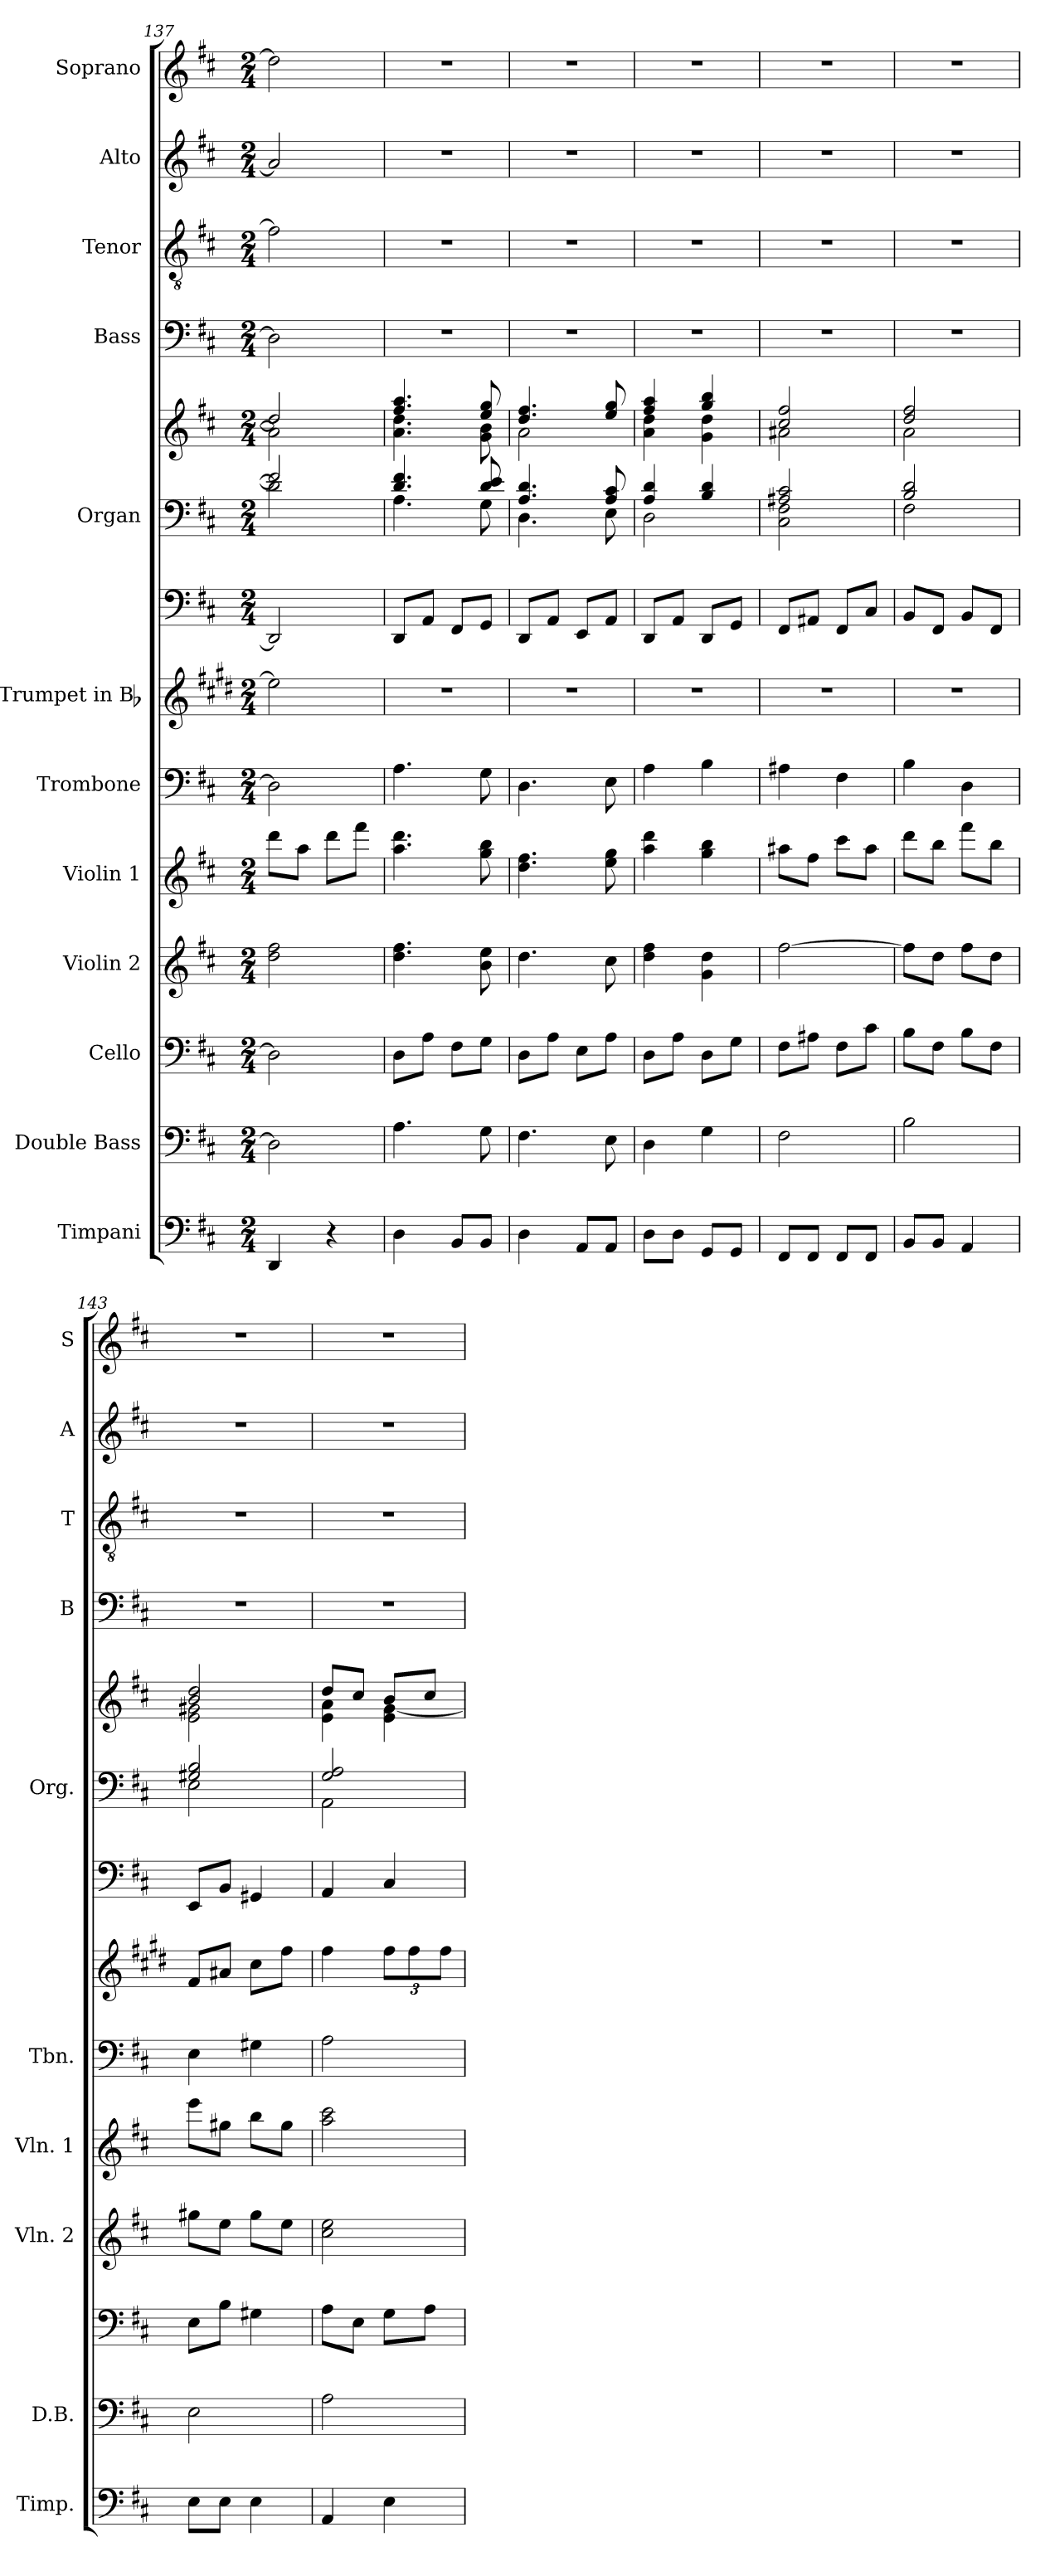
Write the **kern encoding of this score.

**kern	**kern	**kern	**kern	**kern	**kern	**kern	**kern	**kern	**kern	**kern	**text	**kern	**text	**kern	**text	**kern	**text
*part13	*part12	*part11	*part10	*part9	*part8	*part7	*part6	*part5	*part5	*part4	*part4	*part3	*part3	*part2	*part2	*part1	*part1
*staff14	*staff13	*staff12	*staff11	*staff10	*staff9	*staff8	*staff7	*staff6	*staff5	*staff4	*staff4	*staff3	*staff3	*staff2	*staff2	*staff1	*staff1
*I"Timpani	*I"Double Bass	*I"Cello	*I"Violin 2	*I"Violin 1	*I"Trombone	*I"Trumpet in Bb	*	*I"Organ	*	*I"Bass	*	*I"Tenor	*	*I"Alto	*	*I"Soprano	*
*I'Timp.	*I'D.B.	*	*I'Vln. 2	*I'Vln. 1	*I'Tbn.	*	*	*I'Org.	*	*I'B	*	*I'T	*	*I'A	*	*I'S	*
*clefF4	*clefF4	*clefF4	*clefG2	*clefG2	*clefF4	*clefG2	*clefF4	*clefF4	*clefG2	*clefF4	*	*clefGv2	*	*clefG2	*	*clefG2	*
*	*ITrd7c12	*	*	*	*	*ITrd1c2	*	*	*	*	*	*	*	*	*	*	*
*k[f#c#]	*k[f#c#]	*k[f#c#]	*k[f#c#]	*k[f#c#]	*k[f#c#]	*k[f#c#]	*k[f#c#]	*k[f#c#]	*k[f#c#]	*k[f#c#]	*	*k[f#c#]	*	*k[f#c#]	*	*k[f#c#]	*
*D:	*D:	*D:	*D:	*D:	*D:	*D:	*D:	*D:	*D:	*D:	*	*D:	*	*D:	*	*D:	*
*M2/4	*M2/4	*M2/4	*M2/4	*M2/4	*M2/4	*M2/4	*M2/4	*M2/4	*M2/4	*M2/4	*	*M2/4	*	*M2/4	*	*M2/4	*
=137	=137	=137	=137	=137	=137	=137	=137	=137	=137	=137	=137	=137	=137	=137	=137	=137	=137
*	*	*	*	*	*	*	*	*^	*^	*	*	*	*	*	*	*	*
4DD/	2DD\]	2D\]	2dd\ 2ff#\	8ddd\L	2D\]	2dd\]	2DD/]	2f#/]	2d\]	2dd/]	2a\]	2D\]	.	2f#\]	.	2a/]	.	2dd\]	.
.	.	.	.	8aa\J	.	.	.	.	.	.	.	.	.	.	.	.	.	.	.
4r	.	.	.	8ddd\L	.	.	.	.	.	.	.	.	.	.	.	.	.	.	.
.	.	.	.	8fff#\J	.	.	.	.	.	.	.	.	.	.	.	.	.	.	.
=138	=138	=138	=138	=138	=138	=138	=138	=138	=138	=138	=138	=138	=138	=138	=138	=138	=138	=138	=138
4D\	4.AA\	8D\L	4.dd\ 4.ff#\	4.aa\ 4.ddd\	4.A\	2r	8DD/L	4.d/ 4.f#/	4.A\	4.ff#/ 4.aa/	4.a\ 4.dd\	2r	.	2r	.	2r	.	2r	.
.	.	8A\J	.	.	.	.	8AA/J	.	.	.	.	.	.	.	.	.	.	.	.
8BB/L	.	8F#\L	.	.	.	.	8FF#/L	.	.	.	.	.	.	.	.	.	.	.	.
8BB/J	8GG\	8G\J	8b\ 8ee\	8gg\ 8bb\	8G\	.	8GG/J	8d/ 8e/	8G\	8ee/ 8gg/	8g\ 8b\	.	.	.	.	.	.	.	.
=139	=139	=139	=139	=139	=139	=139	=139	=139	=139	=139	=139	=139	=139	=139	=139	=139	=139	=139	=139
4D\	4.FF#\	8D\L	4.dd\	4.dd\ 4.ff#\	4.D\	2r	8DD/L	4.A/ 4.d/	4.D\	4.dd/ 4.ff#/	2a\	2r	.	2r	.	2r	.	2r	.
.	.	8A\J	.	.	.	.	8AA/J	.	.	.	.	.	.	.	.	.	.	.	.
8AA/L	.	8E\L	.	.	.	.	8EE/L	.	.	.	.	.	.	.	.	.	.	.	.
8AA/J	8EE\	8A\J	8cc#\	8ee\ 8gg\	8E\	.	8AA/J	8A/ 8c#/	8E\	8ee/ 8gg/	.	.	.	.	.	.	.	.	.
=140	=140	=140	=140	=140	=140	=140	=140	=140	=140	=140	=140	=140	=140	=140	=140	=140	=140	=140	=140
8D\L	4DD\	8D\L	4dd\ 4ff#\	4aa\ 4ddd\	4A\	2r	8DD/L	4A/ 4d/	2D\	4ff#/ 4aa/	4a\ 4dd\	2r	.	2r	.	2r	.	2r	.
8D\J	.	8A\J	.	.	.	.	8AA/J	.	.	.	.	.	.	.	.	.	.	.	.
8GG/L	4GG\	8D\L	4g\ 4dd\	4gg\ 4bb\	4B\	.	8DD/L	4B/ 4d/	.	4gg/ 4bb/	4g\ 4dd\	.	.	.	.	.	.	.	.
8GG/J	.	8G\J	.	.	.	.	8GG/J	.	.	.	.	.	.	.	.	.	.	.	.
=141	=141	=141	=141	=141	=141	=141	=141	=141	=141	=141	=141	=141	=141	=141	=141	=141	=141	=141	=141
8FF#/L	2FF#\	8F#\L	[2ff#\	8aa#X\L	4A#X\	2r	8FF#/L	2A#X/ 2c#/	2C#\ 2F#\	2cc#/ 2ff#/	2a#X\	2r	.	2r	.	2r	.	2r	.
8FF#/J	.	8A#X\J	.	8ff#\J	.	.	8AA#X/J	.	.	.	.	.	.	.	.	.	.	.	.
8FF#/L	.	8F#\L	.	8ccc#\L	4F#\	.	8FF#/L	.	.	.	.	.	.	.	.	.	.	.	.
8FF#/J	.	8c#\J	.	8aa#\J	.	.	8C#/J	.	.	.	.	.	.	.	.	.	.	.	.
=142	=142	=142	=142	=142	=142	=142	=142	=142	=142	=142	=142	=142	=142	=142	=142	=142	=142	=142	=142
8BB/L	2BB\	8B\L	8ff#\L]	8ddd\L	4B\	2r	8BB/L	2B/ 2d/	2F#\	2dd/ 2ff#/	2a\	2r	.	2r	.	2r	.	2r	.
8BB/J	.	8F#\J	8dd\J	8bb\J	.	.	8FF#/J	.	.	.	.	.	.	.	.	.	.	.	.
4AA/	.	8B\L	8ff#\L	8fff#\L	4D\	.	8BB/L	.	.	.	.	.	.	.	.	.	.	.	.
.	.	8F#\J	8dd\J	8bb\J	.	.	8FF#/J	.	.	.	.	.	.	.	.	.	.	.	.
=143	=143	=143	=143	=143	=143	=143	=143	=143	=143	=143	=143	=143	=143	=143	=143	=143	=143	=143	=143
8E\L	2EE\	8E\L	8gg#X\L	8eee\L	4E\	8e/L	8EE/L	2G#X/ 2B/	2E\	2b/ 2dd/	2e\ 2g#X\	2r	.	2r	.	2r	.	2r	.
8E\J	.	8B\J	8ee\J	8gg#X\J	.	8g#X/J	8BB/J	.	.	.	.	.	.	.	.	.	.	.	.
4E\	.	4G#X\	8gg#\L	8bb\L	4G#X\	8b\L	4GG#X/	.	.	.	.	.	.	.	.	.	.	.	.
.	.	.	8ee\J	8gg#\J	.	8ee\J	.	.	.	.	.	.	.	.	.	.	.	.	.
=144	=144	=144	=144	=144	=144	=144	=144	=144	=144	=144	=144	=144	=144	=144	=144	=144	=144	=144	=144
4AA/	2AA\	8A\L	2cc#\ 2ee\	2aa\ 2ccc#\	2A\	4ee\	4AA/	2G/ 2A/	2AA\	8dd/L	4e\ 4a\	2r	.	2r	.	2r	.	2r	.
.	.	8E\J	.	.	.	.	.	.	.	8cc#/J	.	.	.	.	.	.	.	.	.
4E\	.	8G\L	.	.	.	12ee\L	4C#/	.	.	8b/L	4e\ [<4g\	.	.	.	.	.	.	.	.
.	.	.	.	.	.	12ee\	.	.	.	.	.	.	.	.	.	.	.	.	.
.	.	8A\J	.	.	.	.	.	.	.	8cc#/J	.	.	.	.	.	.	.	.	.
.	.	.	.	.	.	12ee\J	.	.	.	.	.	.	.	.	.	.	.	.	.
*	*	*	*	*	*	*	*	*v	*v	*	*	*	*	*	*	*	*	*	*
*	*	*	*	*	*	*	*	*	*v	*v	*	*	*	*	*	*	*	*
=	=	=	=	=	=	=	=	=	=	=	=	=	=	=	=	=	=
*-	*-	*-	*-	*-	*-	*-	*-	*-	*-	*-	*-	*-	*-	*-	*-	*-	*-
